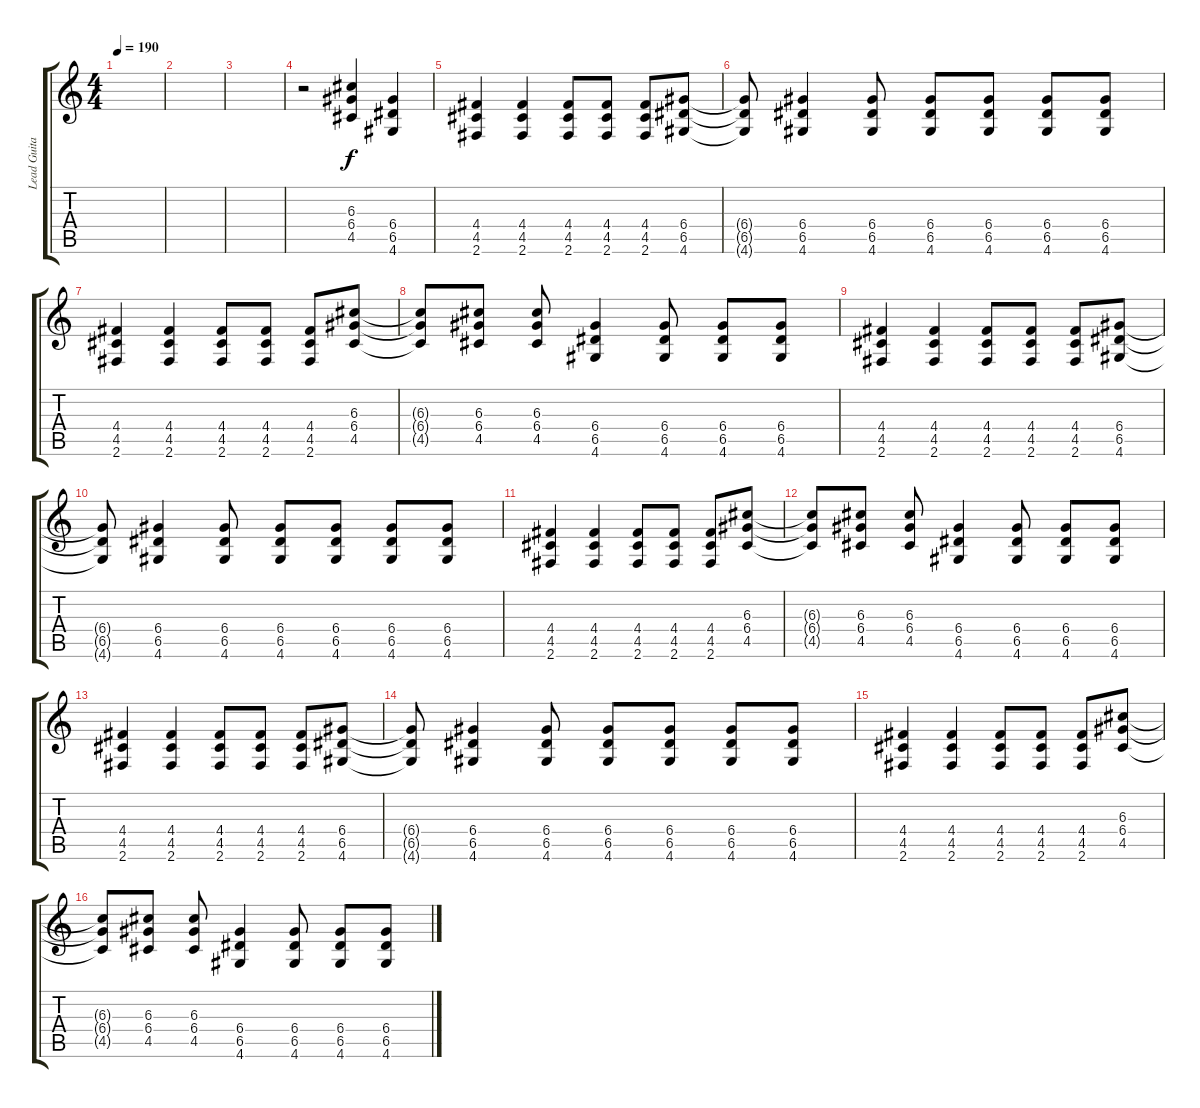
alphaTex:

\track ("Lead Guitar" "Lead Guita") {instrument overdrivenguitar}
\staff {score tabs}
\tuning (E4 B3 G3 D3 A2 E2) {hide}
\ts (4 4)
\tempo 190
\clef g2
\ks c
|
|
|
r.2 (6.3 6.4 4.5).4 (6.4 6.5 4.6).4 |
(4.4 4.5 2.6).4 (4.4 4.5 2.6).4 (4.4 4.5 2.6).8 (4.4 4.5 2.6).8 (4.4 4.5 2.6).8 (6.4 6.5 4.6).8 |
(6.4{t} 6.5{t} 4.6{t}).8 (6.4 6.5 4.6).4 (6.4 6.5 4.6).8 (6.4 6.5 4.6).8 (6.4 6.5 4.6).8 (6.4 6.5 4.6).8 (6.4 6.5 4.6).8 |
(4.4 4.5 2.6).4 (4.4 4.5 2.6).4 (4.4 4.5 2.6).8 (4.4 4.5 2.6).8 (4.4 4.5 2.6).8 (6.3 6.4 4.5).8 |
(6.3{t} 6.4{t} 4.5{t}).8 (6.3 6.4 4.5).8 (6.3 6.4 4.5).8 (6.4 6.5 4.6).4 (6.4 6.5 4.6).8 (6.4 6.5 4.6).8 (6.4 6.5 4.6).8 |
(4.4 4.5 2.6).4 (4.4 4.5 2.6).4 (4.4 4.5 2.6).8 (4.4 4.5 2.6).8 (4.4 4.5 2.6).8 (6.4 6.5 4.6).8 |
(6.4{t} 6.5{t} 4.6{t}).8 (6.4 6.5 4.6).4 (6.4 6.5 4.6).8 (6.4 6.5 4.6).8 (6.4 6.5 4.6).8 (6.4 6.5 4.6).8 (6.4 6.5 4.6).8 |
(4.4 4.5 2.6).4 (4.4 4.5 2.6).4 (4.4 4.5 2.6).8 (4.4 4.5 2.6).8 (4.4 4.5 2.6).8 (6.3 6.4 4.5).8 |
(6.3{t} 6.4{t} 4.5{t}).8 (6.3 6.4 4.5).8 (6.3 6.4 4.5).8 (6.4 6.5 4.6).4 (6.4 6.5 4.6).8 (6.4 6.5 4.6).8 (6.4 6.5 4.6).8 |
(4.4 4.5 2.6).4 (4.4 4.5 2.6).4 (4.4 4.5 2.6).8 (4.4 4.5 2.6).8 (4.4 4.5 2.6).8 (6.4 6.5 4.6).8 |
(6.4{t} 6.5{t} 4.6{t}).8 (6.4 6.5 4.6).4 (6.4 6.5 4.6).8 (6.4 6.5 4.6).8 (6.4 6.5 4.6).8 (6.4 6.5 4.6).8 (6.4 6.5 4.6).8 |
(4.4 4.5 2.6).4 (4.4 4.5 2.6).4 (4.4 4.5 2.6).8 (4.4 4.5 2.6).8 (4.4 4.5 2.6).8 (6.3 6.4 4.5).8 |
(6.3{t} 6.4{t} 4.5{t}).8 (6.3 6.4 4.5).8 (6.3 6.4 4.5).8 (6.4 6.5 4.6).4 (6.4 6.5 4.6).8 (6.4 6.5 4.6).8 (6.4 6.5 4.6).8
